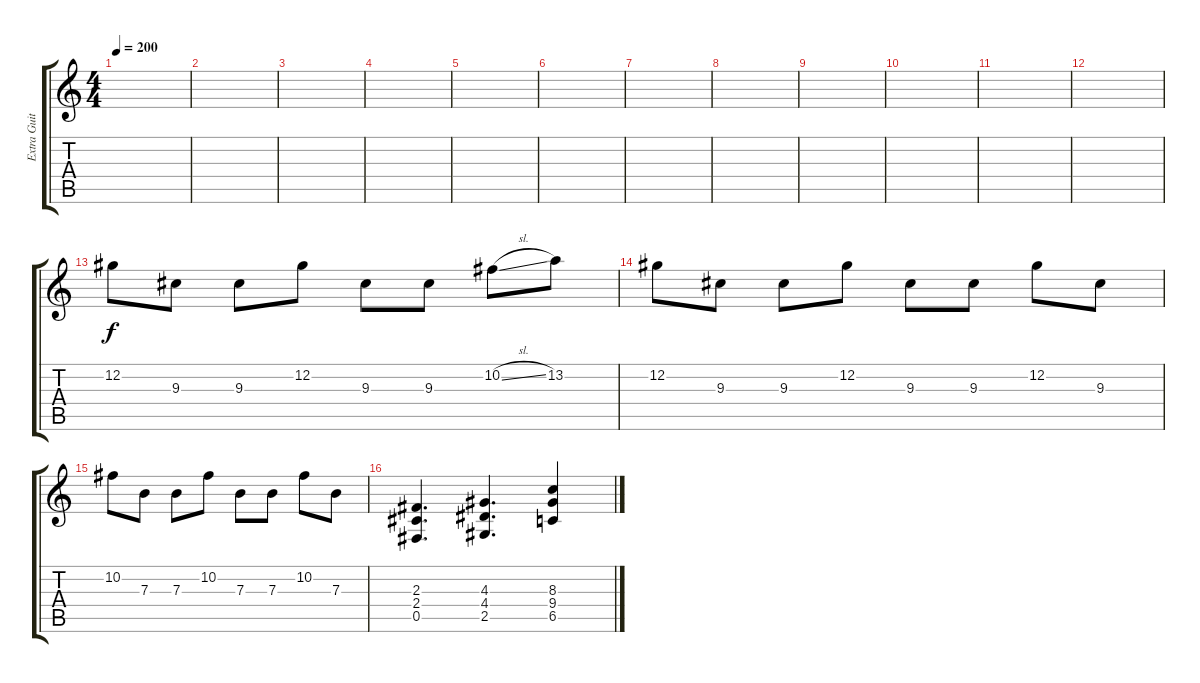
\track ("Extra Guitar" "Extra Guit") {instrument overdrivenguitar}
\staff {score tabs}
\tuning (Db4 Ab3 E3 B2 Gb2 Db2) {hide}
\ts (4 4)
\tempo 200
\clef g2
\ks c
|
|
|
|
|
|
|
|
|
|
|
|
12.2.8 9.3.8 9.3.8 12.2.8 9.3.8 9.3.8 10.2{sl}.8 13.2.8 |
12.2.8 9.3.8 9.3.8 12.2.8 9.3.8 9.3.8 12.2.8 9.3.8 |
10.2.8 7.3.8 7.3.8 10.2.8 7.3.8 7.3.8 10.2.8 7.3.8 |
(2.3 2.4 0.5).4{d} (4.3 4.4 2.5).4{d} (8.3 9.4 6.5).4
